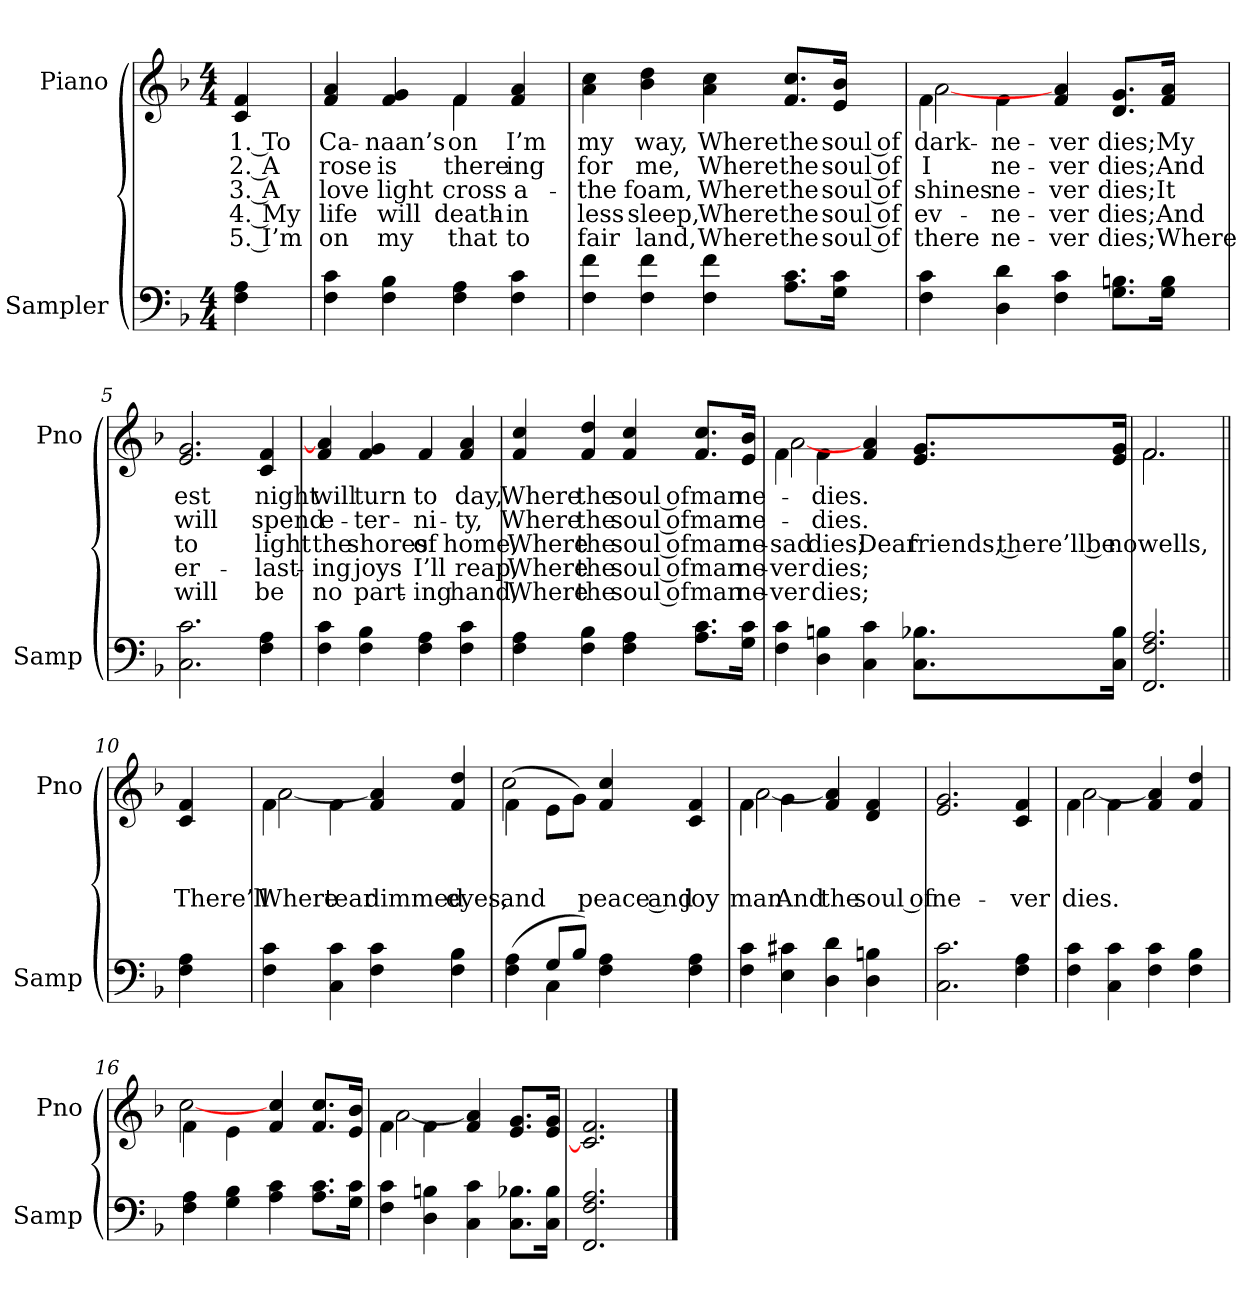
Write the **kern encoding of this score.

**kern	**kern	**text	**text	**text	**text	**text
*part2	*part1	*part1	*part1	*part1	*part1	*part1
*staff2	*staff1	*staff1	*staff1	*staff1	*staff1	*staff1
*I"Sampler	*I"Piano	*	*	*	*	*
*I'Samp	*I'Pno	*	*	*	*	*
*clefF4	*clefG2	*	*	*	*	*
*k[b-]	*k[b-]	*	*	*	*	*
*F:	*F:	*	*	*	*	*
*M4/4	*M4/4	*	*	*	*	*
=1	=1	=1	=1	=1	=1	=1
4F 4A	4c 4f	1. To	2. A	3. A	4. My	5. I’m
=2	=2	=2	=2	=2	=2	=2
*	*^	*	*	*	*	*
4F 4c	4f 4a	2ryy	Ca-	rose	love	life	on
4F 4B-	4f 4g	.	-naan’s	is	light	will	my
4F 4A	4f/	4f	on	there	-cross	death-	that
4F 4c	4f 4a	4ryy	I’m	-ing	a-	in	to
*	*v	*v	*	*	*	*	*
=3	=3	=3	=3	=3	=3	=3
4F 4f	4a 4cc	my	for	the	-less	fair
4F 4f	4b- 4dd	way,	me,	foam,	sleep,	land,
4F 4f	4a 4cc	Where	Where	Where	Where	Where
8.A\ 8.c\L	8.f/ 8.cc/L	the	the	the	the	the
16G\ 16c\Jk	16e/ 16b-/Jk	soul of	soul of	soul of	soul of	soul of
=4	=4	=4	=4	=4	=4	=4
*	*^	*	*	*	*	*
4F 4c	4f\	[2a	dark-	I	shines	ev-	there
4D 4d	4f\	.	ne-	ne-	ne-	ne-	ne-
4F 4c	4f 4a	2ryy	-ver	-ver	-ver	-ver	-ver
8.G\ 8.Bn\L	8.d/ 8.g/L	.	dies;	dies;	dies;	dies;	dies;
16G\ 16B\Jk	16f/ 16a/Jk	.	My	And	It	And	Where
*	*v	*v	*	*	*	*	*
=5	=5	=5	=5	=5	=5	=5
2.C 2.c	2.e 2.g	-est	will	to	-er-	will
4F 4A	4c 4f	night	spend	light	-last-	be
=6	=6	=6	=6	=6	=6	=6
4F 4c	4f 4a]	will	e-	the	-ing	no
4F 4B-	4f 4g	turn	-ter-	shores	joys	part-
4F 4A	4f	to	-ni-	of	I’ll	-ing
4F 4c	4f 4a	day,	-ty,	home,	reap,	hand,
=7	=7	=7	=7	=7	=7	=7
4F 4A	4f 4cc	Where	Where	Where	Where	Where
4F 4B-	4f 4dd	the	the	the	the	the
4F 4A	4f 4cc	soul of	soul of	soul of	soul of	soul of
8.A\ 8.c\L	8.f/ 8.cc/L	man	man	man	man	man
16G\ 16c\Jk	16e/ 16b-/Jk	ne-	ne-	ne-	ne-	ne-
=8	=8	=8	=8	=8	=8	=8
*	*^	*	*	*	*	*
4F 4c	4f\	[2a	.	.	sad	-ver	-ver
4D 4Bn	4f\	.	dies.	dies.	dies;	dies;	dies;
4C 4c	4f 4a	2ryy	.	.	Dear	.	.
8.C\ 8.B-X\L	8.e/ 8.g/L	.	.	.	friends, there’ll be	.	.
16C\ 16B-\Jk	16e/ 16g/Jk	.	.	.	no	.	.
=9	=9	=9	=9	=9	=9	=9	=9
2.FF 2.F 2.A	2.f/	2.f	.	.	-wells,	.	.
=10||	=10||	=10||	=10||	=10||	=10||	=10||	=10||
!	!LO:TX:t=Refrain	!	!	!	!	!	!
*	*v	*v	*	*	*	*	*
4F 4A	4c 4f	.	.	There’ll	.	.
=11	=11	=11	=11	=11	=11	=11
*	*^	*	*	*	*	*
4F 4c	4f\	[2a	.	.	Where	.	.
4C 4c	4f\	.	.	.	tear	.	.
4F 4c	4f 4a]	2ryy	.	.	dimmed	.	.
4F 4B-	4f 4dd	.	.	.	eyes,	.	.
=12	=12	=12	=12	=12	=12	=12	=12
*^	*	*	*	*	*	*	*
(4F 4A	4ryy	(4f\	2cc	.	.	and	.	.
8G/L	4C	8e\L	.	.	.	.	.	.
8B-/J)	.	8g\J)	.	.	.	.	.	.
4F 4A	2ryy	4f 4cc	2ryy	.	.	peace and	.	.
4F 4A	.	4c 4f	.	.	.	joy	.	.
*v	*v	*	*	*	*	*	*	*
=13	=13	=13	=13	=13	=13	=13	=13
4F 4c	4f\	[2a	.	.	man	.	.
4E 4c#X	4g\	.	.	.	And	.	.
4D 4d	4f 4a]	2ryy	.	.	the	.	.
4D 4Bn	4d 4f	.	.	.	soul of	.	.
*	*v	*v	*	*	*	*	*
=14	=14	=14	=14	=14	=14	=14
2.C 2.c	2.e 2.g	.	.	ne-	.	.
4F 4A	4c 4f	.	.	-ver	.	.
=15	=15	=15	=15	=15	=15	=15
*	*^	*	*	*	*	*
4F 4c	4f\	[2a	.	.	dies.	.	.
4C 4c	4f\	.	.	.	.	.	.
4F 4c	4f 4a]	2ryy	.	.	.	.	.
4F 4B-	4f 4dd	.	.	.	.	.	.
=16	=16	=16	=16	=16	=16	=16	=16
4F 4A	4f\	[2cc	.	.	.	.	.
4G 4B-	4e\	.	.	.	.	.	.
4A 4c	4f 4cc	2ryy	.	.	.	.	.
8.A\ 8.c\L	8.f/ 8.cc/L	.	.	.	.	.	.
16G\ 16c\Jk	16e/ 16b-/Jk	.	.	.	.	.	.
=17	=17	=17	=17	=17	=17	=17	=17
4F 4c	4f\	[2a	.	.	.	.	.
4D 4Bn	4f\	.	.	.	.	.	.
4C 4c	4f 4a]	2ryy	.	.	.	.	.
8.C\ 8.B-X\L	8.e/ 8.g/L	.	.	.	.	.	.
16C\ 16B-\Jk	16e/ 16g/Jk	.	.	.	.	.	.
*	*v	*v	*	*	*	*	*
=18	=18	=18	=18	=18	=18	=18
2.FF 2.F 2.A	2.c] 2.f	.	.	.	.	.
==	==	==	==	==	==	==
*-	*-	*-	*-	*-	*-	*-
